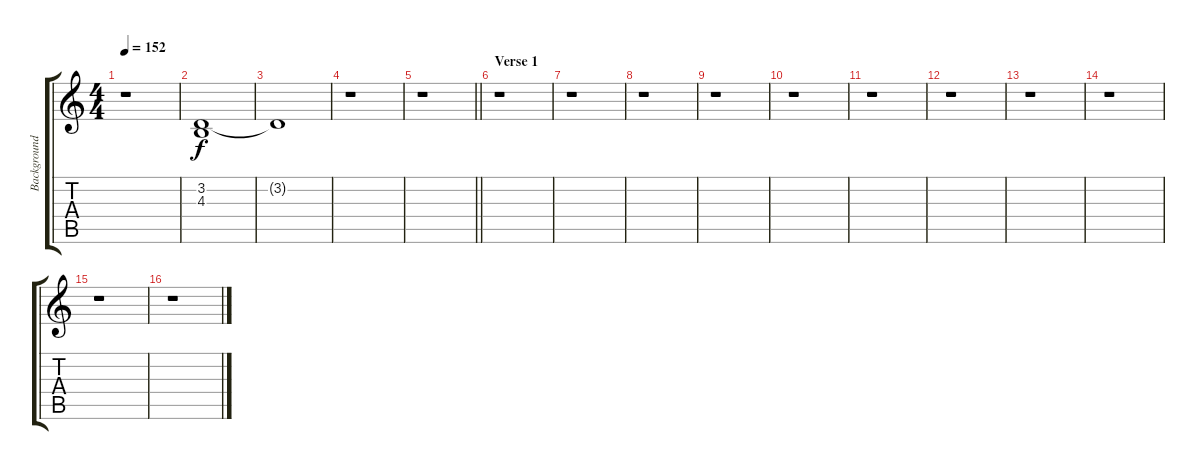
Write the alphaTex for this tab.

\track ("Background Voice" "Background") {instrument altosax}
\staff {score tabs}
\tuning (E4 B3 G3 D3 A2 E2) {hide}
\ts (4 4)
\tempo 152
\clef g2
\ks c
r.1{dy f} |
(3.2 4.3).1 |
3.2{t}.1 |
r.1 |
\barLineRight lightlight
r.1 |
\section ("" "Verse 1")
r.1 |
r.1 |
r.1 |
r.1 |
r.1 |
r.1 |
r.1 |
r.1 |
r.1 |
r.1 |
r.1
